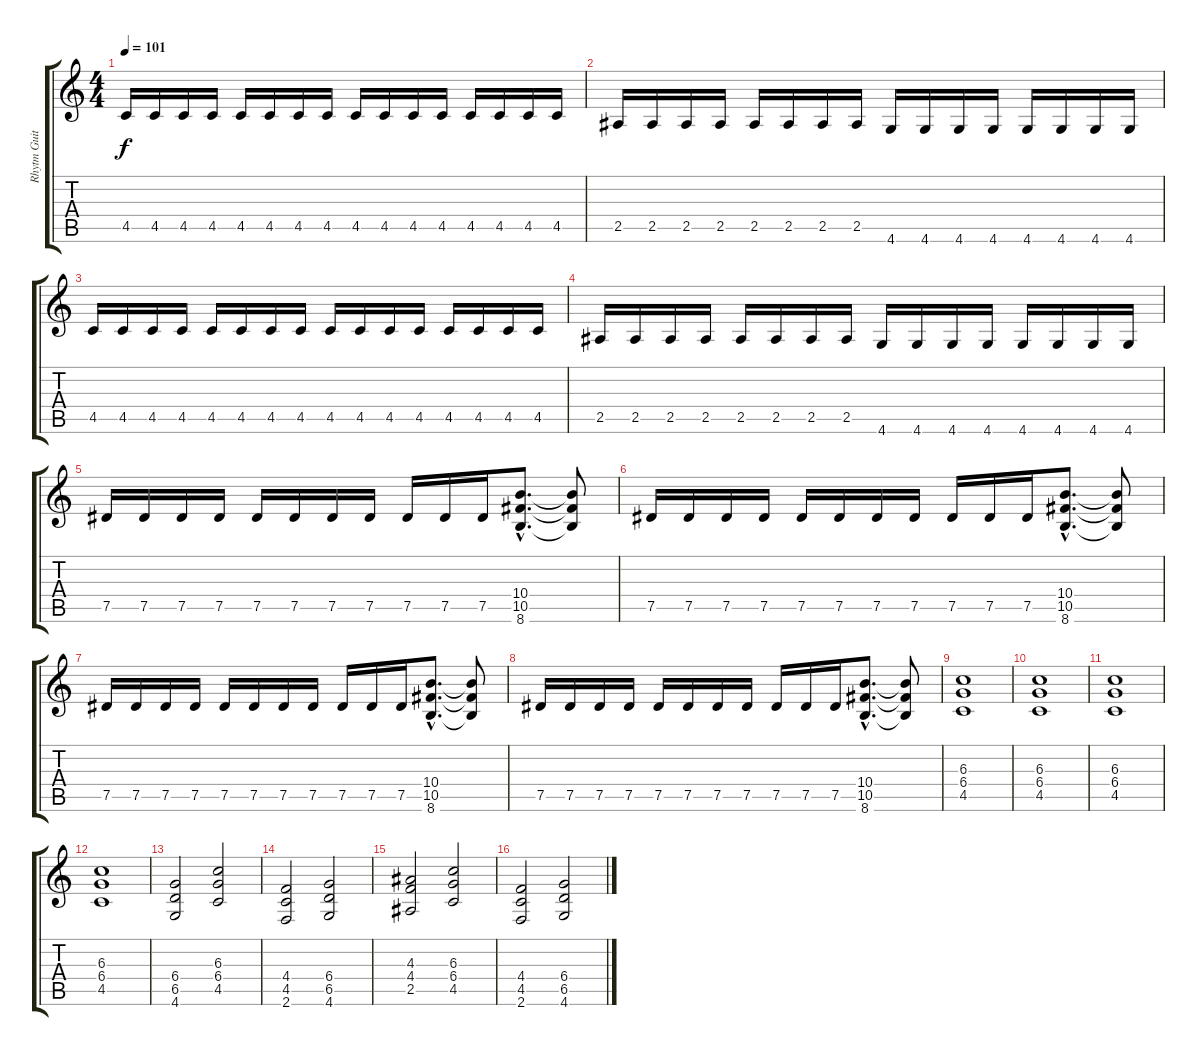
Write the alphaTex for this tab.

\track ("Rhytm Guitar" "Rhytm Guit") {instrument distortionguitar}
\staff {score tabs}
\tuning (Eb4 Bb3 Gb3 Db3 Ab2 Eb2) {hide}
\ts (4 4)
\tempo 101
\clef g2
\ks c
4.5.16{dy f} 4.5.16 4.5.16 4.5.16 4.5.16 4.5.16 4.5.16 4.5.16 4.5.16 4.5.16 4.5.16 4.5.16 4.5.16 4.5.16 4.5.16 4.5.16 |
2.5.16 2.5.16 2.5.16 2.5.16 2.5.16 2.5.16 2.5.16 2.5.16 4.6.16 4.6.16 4.6.16 4.6.16 4.6.16 4.6.16 4.6.16 4.6.16 |
4.5.16 4.5.16 4.5.16 4.5.16 4.5.16 4.5.16 4.5.16 4.5.16 4.5.16 4.5.16 4.5.16 4.5.16 4.5.16 4.5.16 4.5.16 4.5.16 |
2.5.16 2.5.16 2.5.16 2.5.16 2.5.16 2.5.16 2.5.16 2.5.16 4.6.16 4.6.16 4.6.16 4.6.16 4.6.16 4.6.16 4.6.16 4.6.16 |
7.5.16 7.5.16 7.5.16 7.5.16 7.5.16 7.5.16 7.5.16 7.5.16 7.5.16 7.5.16 7.5.16 (10.4{hac} 10.5{hac} 8.6{hac}).8{d} (10.4{t} 10.5{t} 8.6{t}).8 |
7.5.16 7.5.16 7.5.16 7.5.16 7.5.16 7.5.16 7.5.16 7.5.16 7.5.16 7.5.16 7.5.16 (10.4{hac} 10.5{hac} 8.6{hac}).8{d} (10.4{t} 10.5{t} 8.6{t}).8 |
7.5.16 7.5.16 7.5.16 7.5.16 7.5.16 7.5.16 7.5.16 7.5.16 7.5.16 7.5.16 7.5.16 (10.4{hac} 10.5{hac} 8.6{hac}).8{d} (10.4{t} 10.5{t} 8.6{t}).8 |
7.5.16 7.5.16 7.5.16 7.5.16 7.5.16 7.5.16 7.5.16 7.5.16 7.5.16 7.5.16 7.5.16 (10.4{hac} 10.5{hac} 8.6{hac}).8{d} (10.4{t} 10.5{t} 8.6{t}).8 |
(6.3 6.4 4.5).1 |
(6.3 6.4 4.5).1 |
(6.3 6.4 4.5).1 |
(6.3 6.4 4.5).1 |
(6.4 6.5 4.6).2 (6.3 6.4 4.5).2 |
(4.4 4.5 2.6).2 (6.4 6.5 4.6).2 |
(4.3 4.4 2.5).2 (6.3 6.4 4.5).2 |
(4.4 4.5 2.6).2 (6.4 6.5 4.6).2
